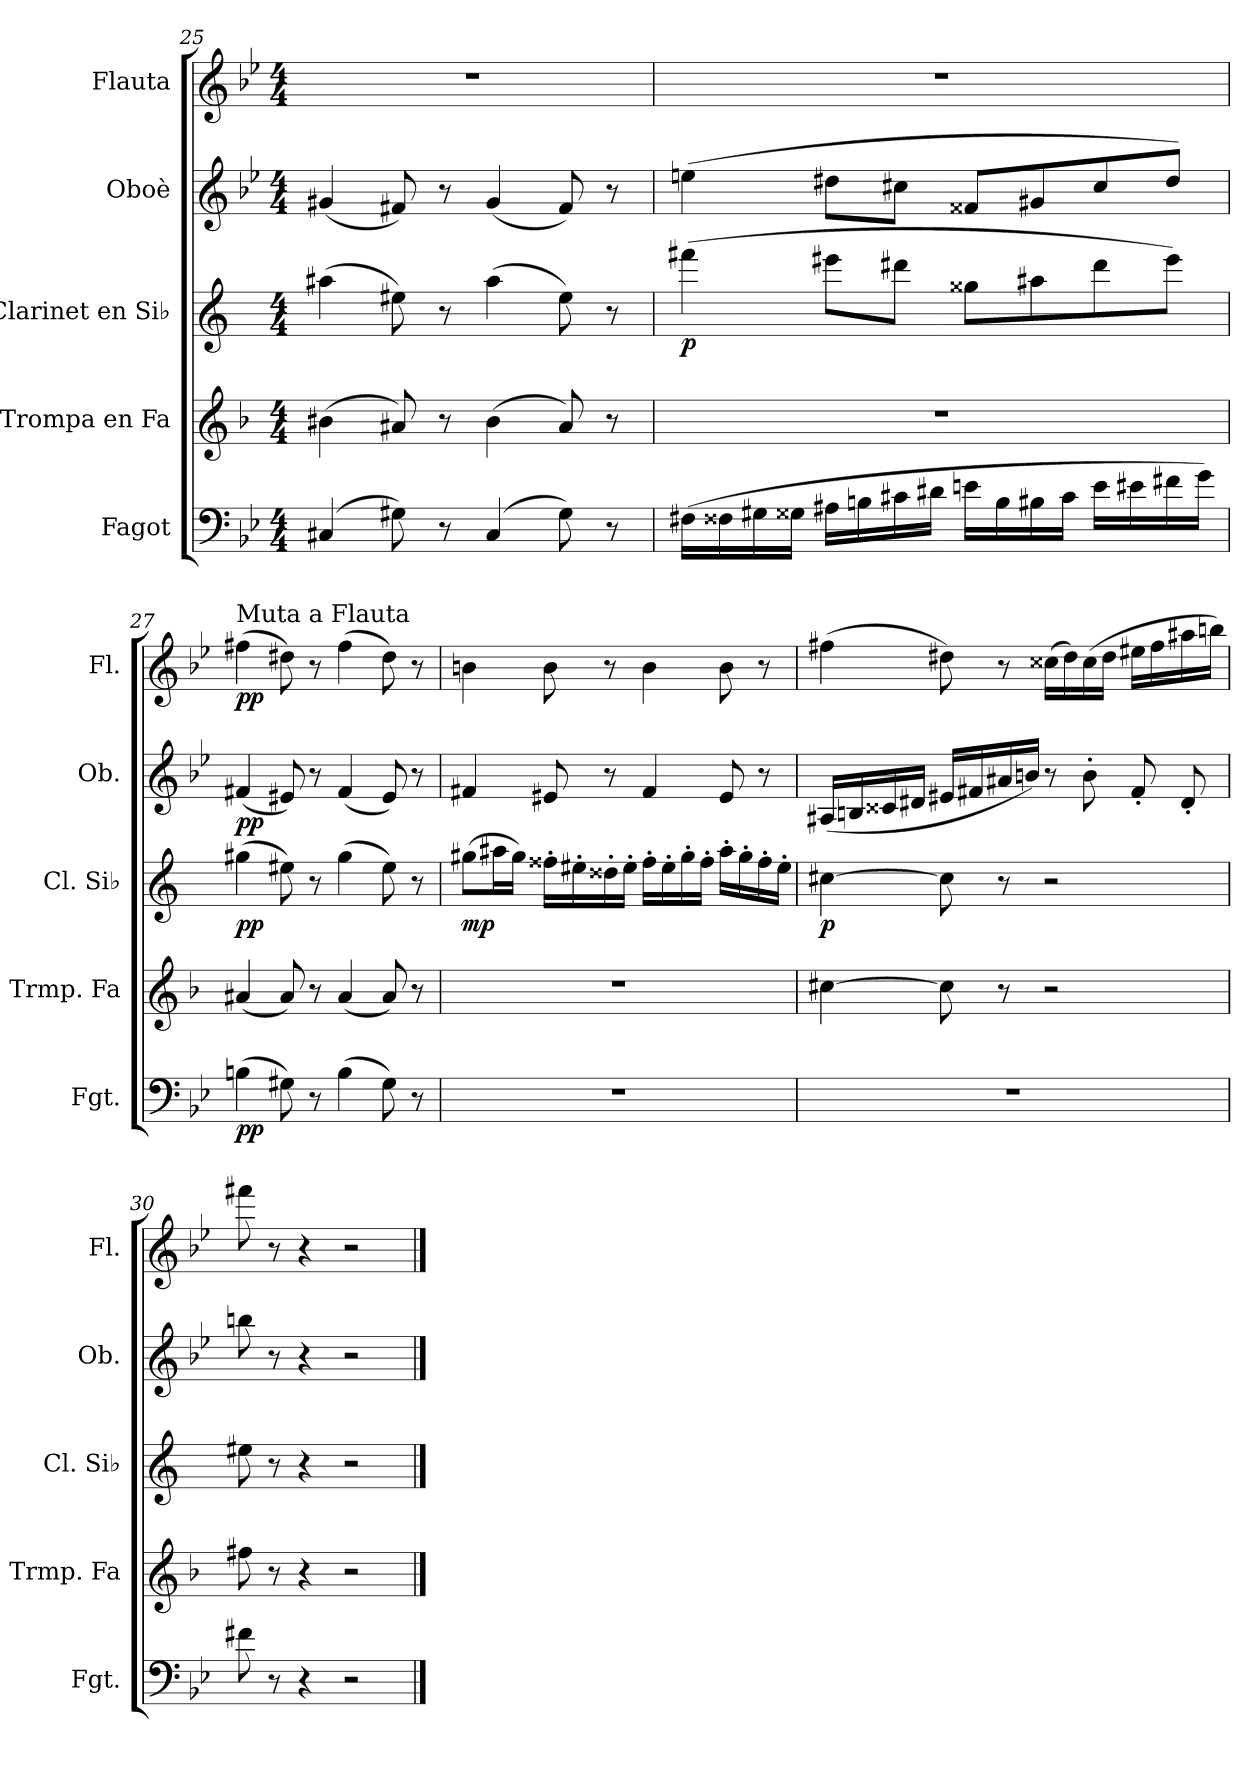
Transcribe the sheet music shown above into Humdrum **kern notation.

**kern	**dynam	**kern	**kern	**dynam	**kern	**dynam	**kern	**dynam
*part5	*part5	*part4	*part3	*part3	*part2	*part2	*part1	*part1
*staff5	*staff5	*staff4	*staff3	*staff3	*staff2	*staff2	*staff1	*staff1
*I"Fagot	*	*I"Trompa en Fa	*I"Clarinet en Si♭	*	*I"Oboè	*	*I"Flauta	*
*I'Fgt.	*	*I'Trmp. Fa	*I'Cl. Si♭	*	*I'Ob.	*	*I'Fl.	*
*clefF4	*	*clefG2	*clefG2	*	*clefG2	*	*clefG2	*
*	*	*ITrd4c7	*ITrd1c2	*	*	*	*	*
*k[b-e-]	*	*k[b-e-]	*k[b-e-]	*	*k[b-e-]	*	*k[b-e-]	*
*M4/4	*	*M4/4	*M4/4	*	*M4/4	*	*M4/4	*
=25	=25	=25	=25	=25	=25	=25	=25	=25
(>4C#X/	.	(>4e#X\	(4gg#X\	.	(4g#X/	.	1r	.
8G#X\)	.	8d#X/)	8dd#X\)	.	8f#X/)	.	.	.
8r	.	8r	8r	.	8r	.	.	.
(>4C#/	.	(>4e#\	(4gg#\	.	(4g#/	.	.	.
8G#\)	.	8d#/)	8dd#\)	.	8f#/)	.	.	.
8r	.	8r	8r	.	8r	.	.	.
!!LO:LB:g=z
=26	=26	=26	=26	=26	=26	=26	=26	=26
!	!	!	!	!LO:DY:b	!	!	!	!
(16F#X\LL	.	1r	(4eeen\	p	(4een\	.	1r	.
16F##X\	.	.	.	.	.	.	.	.
16G#X\	.	.	.	.	.	.	.	.
16G##X\JJ	.	.	.	.	.	.	.	.
16A#X\LL	.	.	8ddd#X\L	.	8dd#X\L	.	.	.
16Bn\	.	.	.	.	.	.	.	.
16c#X\	.	.	8ccc#X\J	.	8cc#X\J	.	.	.
16d#X\JJ	.	.	.	.	.	.	.	.
16en\LL	.	.	8ff##X\L	.	8f##X/L	.	.	.
16B\	.	.	.	.	.	.	.	.
16B#X\	.	.	8gg#X\	.	8g#X/	.	.	.
16c#\JJ	.	.	.	.	.	.	.	.
16e\LL	.	.	8ccc#\	.	8cc#/	.	.	.
16e#X\	.	.	.	.	.	.	.	.
16f#X\	.	.	8ddd#\J)	.	8dd#/J)	.	.	.
16g\JJ)	.	.	.	.	.	.	.	.
=27	=27	=27	=27	=27	=27	=27	=27	=27
!	!	!	!	!	!	!	!LO:TX:a:t=Muta a Flauta	!
!	!LO:DY:b	!	!	!LO:DY:b	!	!LO:DY:b	!	!LO:DY:b
(4Bn\	pp	(4d#X/	(4ff#X\	pp	(4f#X/	pp	(4ff#X\	pp
8G#X\)	.	8d#/)	8dd#X\)	.	8e#X/)	.	8dd#X\)	.
8r	.	8r	8r	.	8r	.	8r	.
(4B\	.	(4d#/	(4ff#\	.	(4f#/	.	(4ff#\	.
8G#\)	.	8d#/)	8dd#\)	.	8e#/)	.	8dd#\)	.
8r	.	8r	8r	.	8r	.	8r	.
!!LO:LB:g=z
=28	=28	=28	=28	=28	=28	=28	=28	=28
!	!	!	!	!LO:DY:b	!	!	!	!
1r	.	1r	(8ff#X\L	mp	4f#X/	.	4bn\	.
.	.	.	16gg#X\L	.	.	.	.	.
.	.	.	16ff#\JJ)	.	.	.	.	.
.	.	.	16ee#X'\LL	.	8e#X/	.	8b\	.
.	.	.	16dd#X'\	.	.	.	.	.
.	.	.	16cc##X'\	.	8r	.	8r	.
.	.	.	16dd#'\JJ	.	.	.	.	.
.	.	.	16ee#'\LL	.	4f#/	.	4b\	.
.	.	.	16dd#'\	.	.	.	.	.
.	.	.	16ff#'\	.	.	.	.	.
.	.	.	16ee#'\JJ	.	.	.	.	.
.	.	.	16gg#'\LL	.	8e#/	.	8b\	.
.	.	.	16ff#'\	.	.	.	.	.
.	.	.	16ee#'\	.	8r	.	8r	.
.	.	.	16dd#'\JJ	.	.	.	.	.
=29	=29	=29	=29	=29	=29	=29	=29	=29
!	!	!	!	!LO:DY:b	!	!	!	!
1r	.	[4f#X\	[4bn\	p	(16A#X/LL	.	(4ff#X\	.
.	.	.	.	.	16Bn/	.	.	.
.	.	.	.	.	16c##X/	.	.	.
.	.	.	.	.	16d#X/JJ	.	.	.
.	.	8f#\]	8b\]	.	16e#X/LL	.	8dd#X\)	.
.	.	.	.	.	16f#X/	.	.	.
.	.	8r	8r	.	16a#X/	.	8r	.
.	.	.	.	.	16bn/JJ)	.	.	.
.	.	2r	2r	.	8r	.	(>16cc##X\LL	.
.	.	.	.	.	.	.	16dd#\)	.
.	.	.	.	.	8b'\	.	(>16cc##\	.
.	.	.	.	.	.	.	16dd#\JJ	.
.	.	.	.	.	8f#'/	.	16ee#X\LL	.
.	.	.	.	.	.	.	16ff#\	.
.	.	.	.	.	8d#'/	.	16aa#X\	.
.	.	.	.	.	.	.	16bbn\JJ)	.
=30	=30	=30	=30	=30	=30	=30	=30	=30
8f#X\	.	8bn\	8dd#X\	.	8bbn\	.	8fff#X\	.
8r	.	8r	8r	.	8r	.	8r	.
4r	.	4r	4r	.	4r	.	4r	.
2r	.	2r	2r	.	2r	.	2r	.
==	==	==	==	==	==	==	==	==
*-	*-	*-	*-	*-	*-	*-	*-	*-
